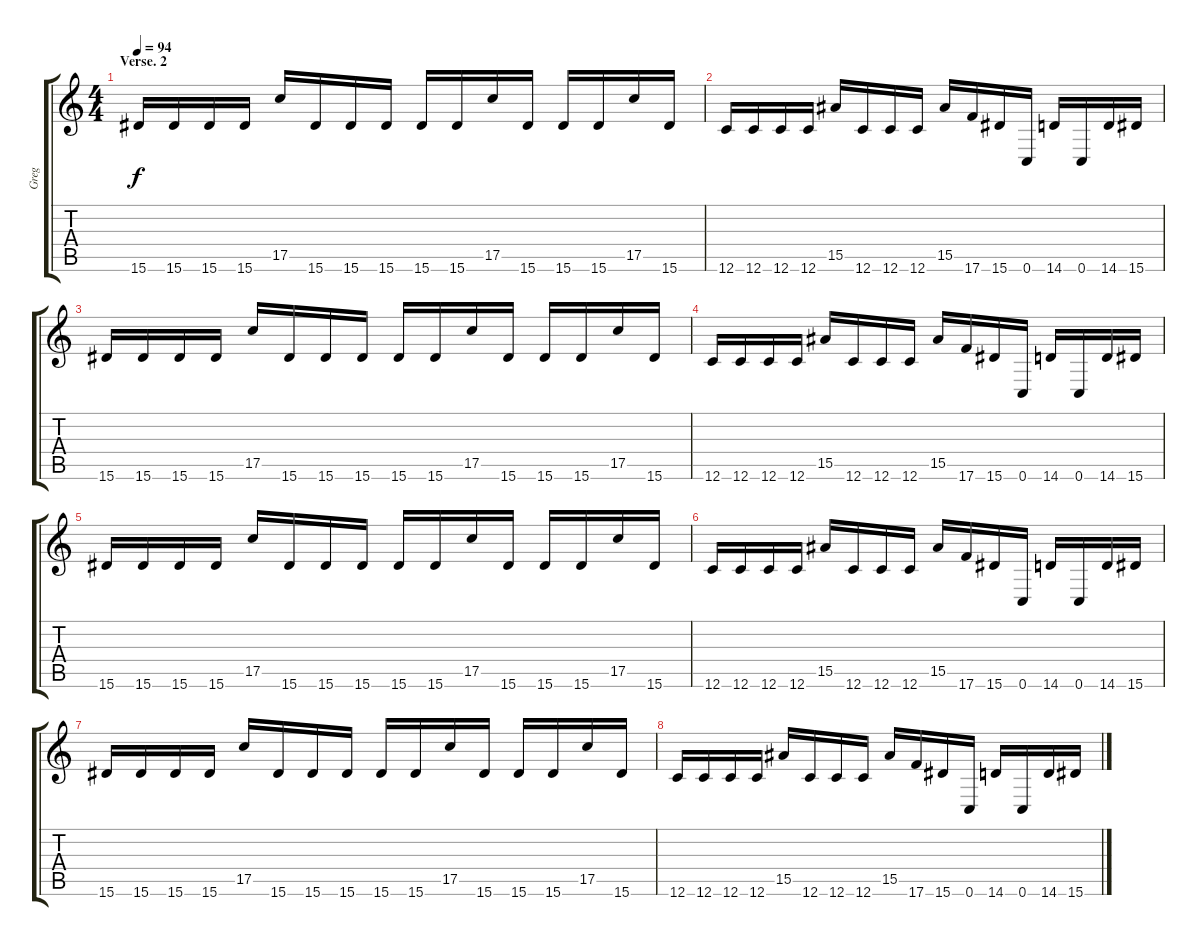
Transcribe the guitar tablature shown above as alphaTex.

\track ("Greg" "Greg") {instrument distortionguitar}
\staff {score tabs}
\tuning (D4 A3 F3 C3 G2 C2) {hide}
\ts (4 4)
\section ("" "Verse. 2")
\tempo 94
\clef g2
\ks c
15.6.16{dy f instrument electricguitarclean} 15.6.16 15.6.16 15.6.16 17.5.16 15.6.16 15.6.16 15.6.16 15.6.16 15.6.16 17.5.16 15.6.16 15.6.16 15.6.16 17.5.16 15.6.16 |
12.6.16{instrument electricguitarclean} 12.6.16 12.6.16 12.6.16 15.5.16 12.6.16 12.6.16 12.6.16 15.5.16 17.6.16 15.6.16 0.6.16 14.6.16 0.6.16 14.6.16 15.6.16 |
15.6.16{instrument electricguitarclean} 15.6.16 15.6.16 15.6.16 17.5.16 15.6.16 15.6.16 15.6.16 15.6.16 15.6.16 17.5.16 15.6.16 15.6.16 15.6.16 17.5.16 15.6.16 |
12.6.16{instrument electricguitarclean} 12.6.16 12.6.16 12.6.16 15.5.16 12.6.16 12.6.16 12.6.16 15.5.16 17.6.16 15.6.16 0.6.16 14.6.16 0.6.16 14.6.16 15.6.16 |
15.6.16{instrument electricguitarclean} 15.6.16 15.6.16 15.6.16 17.5.16 15.6.16 15.6.16 15.6.16 15.6.16 15.6.16 17.5.16 15.6.16 15.6.16 15.6.16 17.5.16 15.6.16 |
12.6.16{instrument electricguitarclean} 12.6.16 12.6.16 12.6.16 15.5.16 12.6.16 12.6.16 12.6.16 15.5.16 17.6.16 15.6.16 0.6.16 14.6.16 0.6.16 14.6.16 15.6.16 |
15.6.16{instrument electricguitarclean} 15.6.16 15.6.16 15.6.16 17.5.16 15.6.16 15.6.16 15.6.16 15.6.16 15.6.16 17.5.16 15.6.16 15.6.16 15.6.16 17.5.16 15.6.16 |
12.6.16{instrument electricguitarclean} 12.6.16 12.6.16 12.6.16 15.5.16 12.6.16 12.6.16 12.6.16 15.5.16 17.6.16 15.6.16 0.6.16 14.6.16 0.6.16 14.6.16 15.6.16
